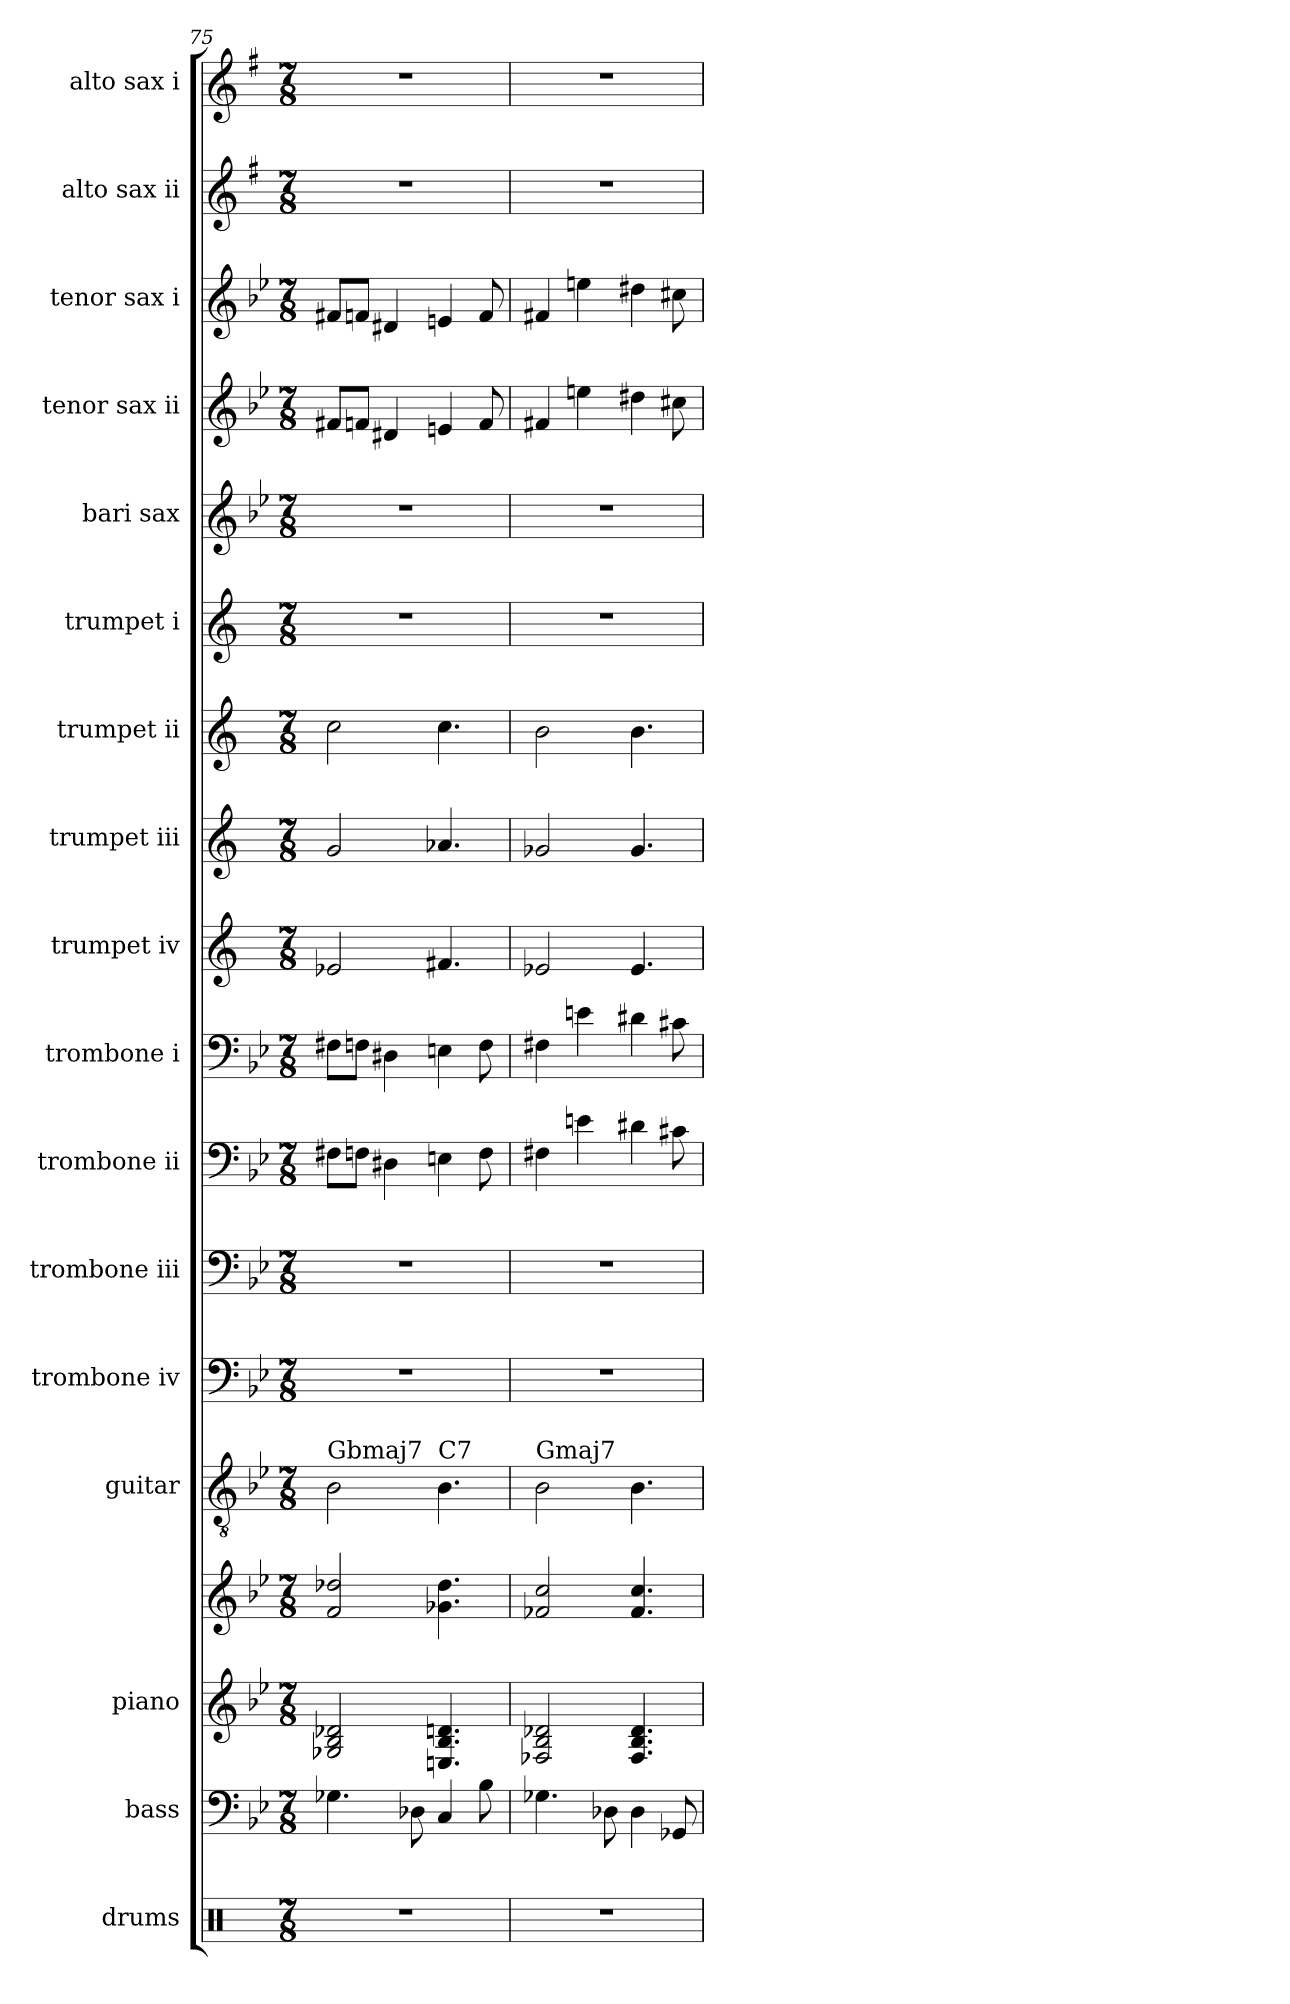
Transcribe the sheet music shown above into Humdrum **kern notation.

**kern	**kern	**kern	**kern	**kern	**kern	**kern	**kern	**kern	**kern	**kern	**kern	**kern	**kern	**kern	**kern	**kern	**kern
*part17	*part16	*part15	*part15	*part14	*part13	*part12	*part11	*part10	*part9	*part8	*part7	*part6	*part5	*part4	*part3	*part2	*part1
*staff18	*staff17	*staff16	*staff15	*staff14	*staff13	*staff12	*staff11	*staff10	*staff9	*staff8	*staff7	*staff6	*staff5	*staff4	*staff3	*staff2	*staff1
*I"drums	*I"bass	*I"piano	*	*I"guitar	*I"trombone iv	*I"trombone iii	*I"trombone ii	*I"trombone i	*I"trumpet iv	*I"trumpet iii	*I"trumpet ii	*I"trumpet i	*I"bari sax	*I"tenor sax ii	*I"tenor sax i	*I"alto sax ii	*I"alto sax i
*I'drs.	*I'bass	*I'pno.	*	*I'gtr.	*I'tbn. iv	*I'tbn. iii	*I'tbn. ii	*I'tbn. i	*I'tpt. iv	*I'tpt. iii	*I'tpt. ii	*I'tpt. i	*I'bari	*I'tenor ii	*I'tenor i	*I'alto ii	*I'alto i
*clefX	*clefF4	*clefG2	*clefG2	*clefGv2	*clefF4	*clefF4	*clefF4	*clefF4	*clefG2	*clefG2	*clefG2	*clefG2	*clefG2	*clefG2	*clefG2	*clefG2	*clefG2
*	*ITrd7c12	*	*	*	*	*	*	*	*ITrd1c2	*ITrd1c2	*ITrd1c2	*ITrd1c2	*ITrd12c21	*ITrd8c14	*ITrd8c14	*ITrd5c9	*ITrd5c9
*k[]	*k[b-e-]	*k[b-e-]	*k[b-e-]	*k[b-e-]	*k[b-e-]	*k[b-e-]	*k[b-e-]	*k[b-e-]	*k[b-e-]	*k[b-e-]	*k[b-e-]	*k[b-e-]	*k[b-e-]	*k[b-e-]	*k[b-e-]	*k[b-e-]	*k[b-e-]
*M7/8	*M7/8	*M7/8	*M7/8	*M7/8	*M7/8	*M7/8	*M7/8	*M7/8	*M7/8	*M7/8	*M7/8	*M7/8	*M7/8	*M7/8	*M7/8	*M7/8	*M7/8
=75	=75	=75	=75	=75	=75	=75	=75	=75	=75	=75	=75	=75	=75	=75	=75	=75	=75
!	!	!	!	!LO:TX:a:t=Gbmaj7	!	!	!	!	!	!	!	!	!	!	!	!	!
2..r	4.GG-X\	2G-X/ 2B-/ 2d-X/	2f/ 2dd-X/	2B-\	2..r	2..r	8F#X\L	8F#X\L	2d-X/	2f/	2b-\	2..r	2..r	8F#X/L	8F#X/L	2..r	2..r
.	.	.	.	.	.	.	8Fn\J	8Fn\J	.	.	.	.	.	8Fn/J	8Fn/J	.	.
.	.	.	.	.	.	.	4D#X\	4D#X\	.	.	.	.	.	4D#X/	4D#X/	.	.
.	8DD-X\	.	.	.	.	.	.	.	.	.	.	.	.	.	.	.	.
!	!	!	!	!LO:TX:a:t=C7	!	!	!	!	!	!	!	!	!	!	!	!	!
.	4CC/	4.En/ 4.B-/ 4.dn/	4.g-X\ 4.dd-\	4.B-\	.	.	4En\	4En\	4.en/	4.g-X/	4.b-\	.	.	4En/	4En/	.	.
.	8BB-\	.	.	.	.	.	8F\	8F\	.	.	.	.	.	8F/	8F/	.	.
=76	=76	=76	=76	=76	=76	=76	=76	=76	=76	=76	=76	=76	=76	=76	=76	=76	=76
!	!	!	!	!LO:TX:a:t=Gmaj7	!	!	!	!	!	!	!	!	!	!	!	!	!
2..r	4.GG-X\	2F-X/ 2B-/ 2d-X/	2f-X/ 2cc/	2B-\	2..r	2..r	4F#X\	4F#X\	2d-X/	2f-X/	2a\	2..r	2..r	4F#X/	4F#X/	2..r	2..r
.	.	.	.	.	.	.	4en\	4en\	.	.	.	.	.	4en\	4en\	.	.
.	8DD-X\	.	.	.	.	.	.	.	.	.	.	.	.	.	.	.	.
.	4DD-\	4.F-/ 4.B-/ 4.d-/	4.f-/ 4.cc/	4.B-\	.	.	4d#X\	4d#X\	4.d-/	4.f-/	4.a\	.	.	4d#X\	4d#X\	.	.
.	8GGG-X/	.	.	.	.	.	8c#X\	8c#X\	.	.	.	.	.	8c#X\	8c#X\	.	.
=	=	=	=	=	=	=	=	=	=	=	=	=	=	=	=	=	=
*-	*-	*-	*-	*-	*-	*-	*-	*-	*-	*-	*-	*-	*-	*-	*-	*-	*-
